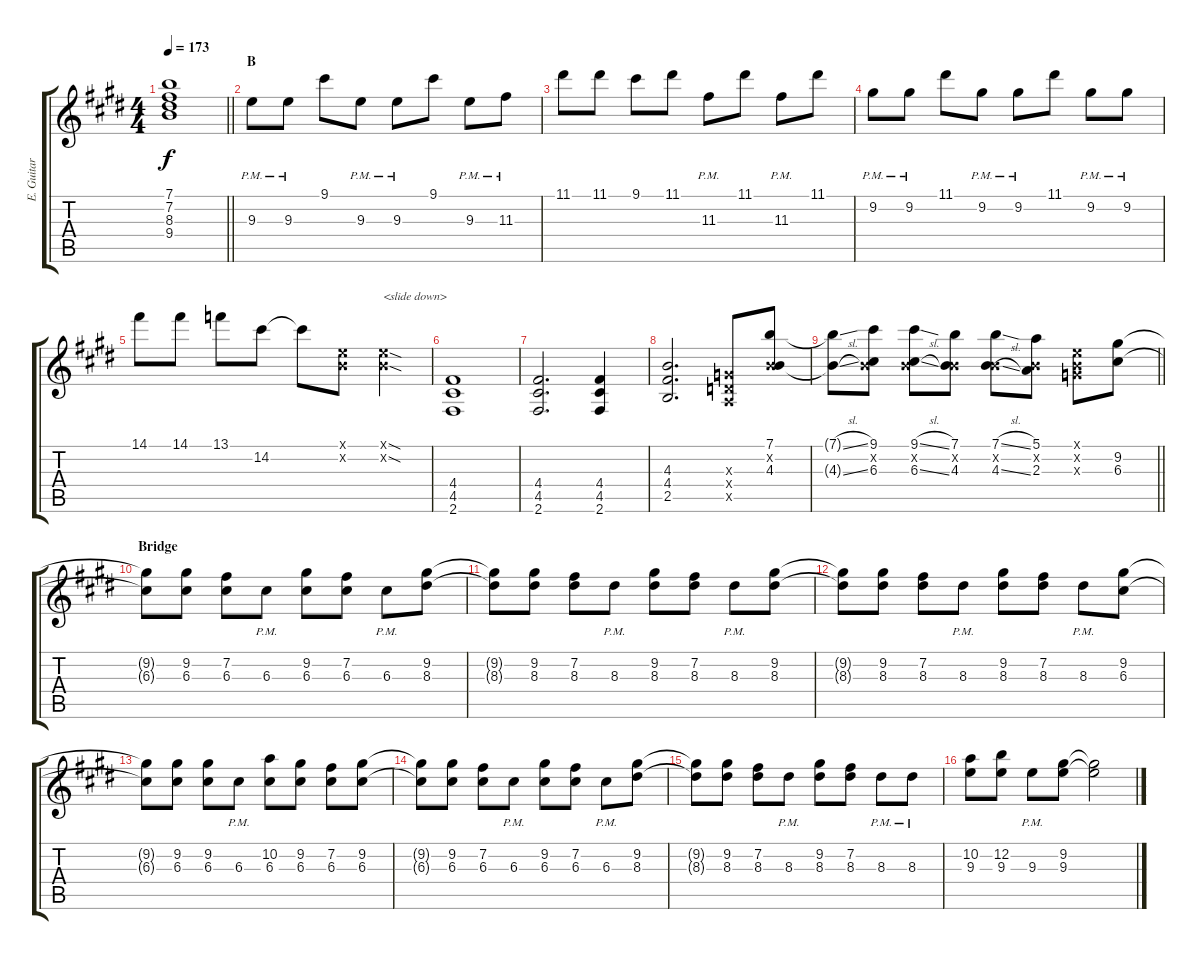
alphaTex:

\track ("E. Guitar I" "E. Guitar ") {instrument overdrivenguitar}
\staff {score tabs}
\tuning (E4 B3 G3 D3 A2 E2) {hide}
\ts (4 4)
\tempo 173
\clef g2
\barLineRight lightlight
\ks e
(7.1{t} 7.2{t} 8.3{t} 9.4{t}).1{dy f} |
\section ("" "B")
9.3{pm}.8 9.3{pm}.8 9.1.8 9.3{pm}.8 9.3{pm}.8 9.1.8 9.3{pm}.8 11.3{pm}.8 |
11.1.8 11.1.8 9.1.8 11.1.8 11.3{pm}.8 11.1.8 11.3{pm}.8 11.1.8 |
9.2{pm}.8 9.2{pm}.8 11.1.8 9.2{pm}.8 9.2{pm}.8 11.1.8 9.2{pm}.8 9.2{pm}.8 |
14.1.8 14.1.8 13.1.8 14.2.8 14.2{t}.8 (0.1{x} 0.2{x}).8 (0.1{sod x} 0.2{sod x}).4{txt "<slide down>"} |
(4.4 4.5 2.6).1 |
(4.4 4.5 2.6).2{d} (4.4 4.5 2.6).4 |
(4.3 4.4 2.5).2{d} (0.3{x} 0.4{x} 0.5{x}).8 (7.1 0.2{x} 4.3).8 |
\barLineRight lightlight
(7.1{sl t} 4.3{sl t}).8 (9.1 0.2{x} 6.3).8 (9.1{sl} 0.2{x} 6.3{sl}).8 (7.1 0.2{x} 4.3).8 (7.1{sl} 0.2{x} 4.3{sl}).8 (5.1 0.2{x} 2.3).8 (0.1{x} 0.2{x} 0.3{x}).8 (9.2 6.3).8 |
\section ("" "Bridge")
(9.2{t} 6.3{t}).8 (9.2 6.3).8 (7.2 6.3).8 6.3{pm}.8 (9.2 6.3).8 (7.2 6.3).8 6.3{pm}.8 (9.2 8.3).8 |
(9.2{t} 8.3{t}).8 (9.2 8.3).8 (7.2 8.3).8 8.3{pm}.8 (9.2 8.3).8 (7.2 8.3).8 8.3{pm}.8 (9.2 8.3).8 |
(9.2{t} 8.3{t}).8 (9.2 8.3).8 (7.2 8.3).8 8.3{pm}.8 (9.2 8.3).8 (7.2 8.3).8 8.3{pm}.8 (9.2 6.3).8 |
(9.2{t} 6.3{t}).8 (9.2 6.3).8 (9.2 6.3).8 6.3{pm}.8 (10.2 6.3).8 (9.2 6.3).8 (7.2 6.3).8 (9.2 6.3).8 |
(9.2{t} 6.3{t}).8 (9.2 6.3).8 (7.2 6.3).8 6.3{pm}.8 (9.2 6.3).8 (7.2 6.3).8 6.3{pm}.8 (9.2 8.3).8 |
(9.2{t} 8.3{t}).8 (9.2 8.3).8 (7.2 8.3).8 8.3{pm}.8 (9.2 8.3).8 (7.2 8.3).8 8.3{pm}.8 8.3{pm}.8 |
(10.2 9.3).8 (12.2 9.3).8 9.3{pm}.8 (9.2 9.3).8 (9.2{t} 9.3{t}).2
